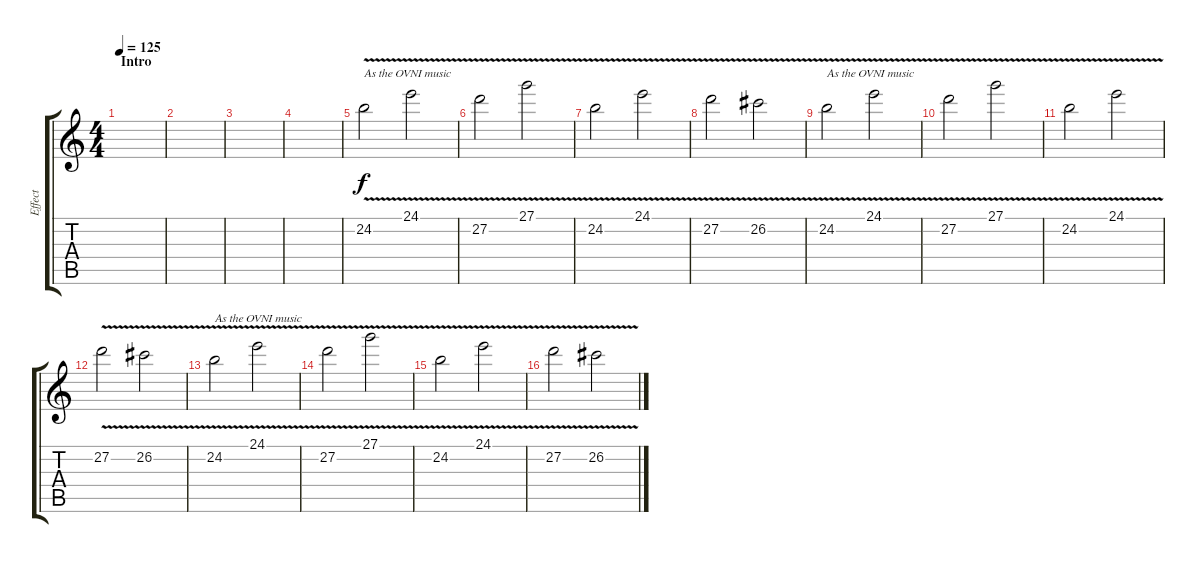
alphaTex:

\track ("Effect" "Effect") {instrument pad5bowed}
\staff {score tabs}
\tuning (E4 B3 G3 D3 A2 E2) {hide}
\ts (4 4)
\section ("" "Intro")
\tempo 125
\clef g2
\ks c
|
|
|
|
24.2{v}.2{txt "As the OVNI music"} 24.1{v}.2 |
27.2{v}.2 27.1{v}.2 |
24.2{v}.2 24.1{v}.2 |
27.2{v}.2 26.2{v}.2 |
24.2{v}.2{txt "As the OVNI music"} 24.1{v}.2 |
27.2{v}.2 27.1{v}.2 |
24.2{v}.2 24.1{v}.2 |
27.2{v}.2 26.2{v}.2 |
24.2{v}.2{txt "As the OVNI music"} 24.1{v}.2 |
27.2{v}.2 27.1{v}.2 |
24.2{v}.2 24.1{v}.2 |
27.2{v}.2 26.2{v}.2
